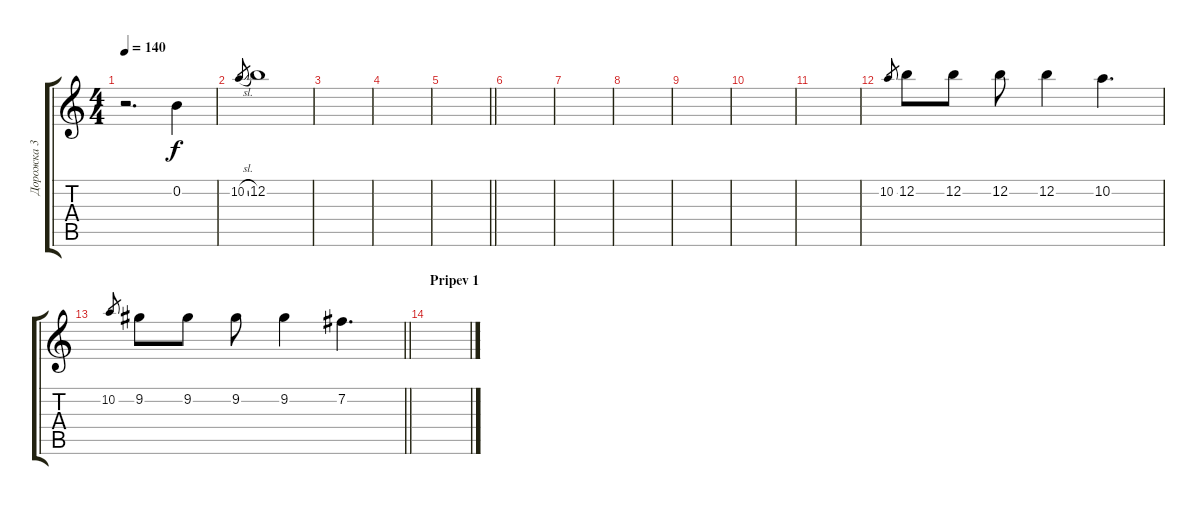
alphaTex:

\track ("Дорожка 3" "Дорожка 3") {instrument acousticguitarsteel}
\staff {score tabs}
\tuning (E4 B3 G3 D3 A2 E2) {hide}
\ts (4 4)
\tempo 140
\clef g2
\ks c
r.2{d dy f} 0.2.4 |
10.2{sl}.8{gr} 12.2.1 |
|
|
\barLineRight lightlight
|
|
|
|
|
|
|
10.2.8{gr} 12.2.8 12.2.8 12.2.8 12.2.4 10.2.4{d} |
\barLineRight lightlight
10.2.8{gr} 9.2.8 9.2.8 9.2.8 9.2.4 7.2.4{d} |
\section ("" "Pripev 1")
